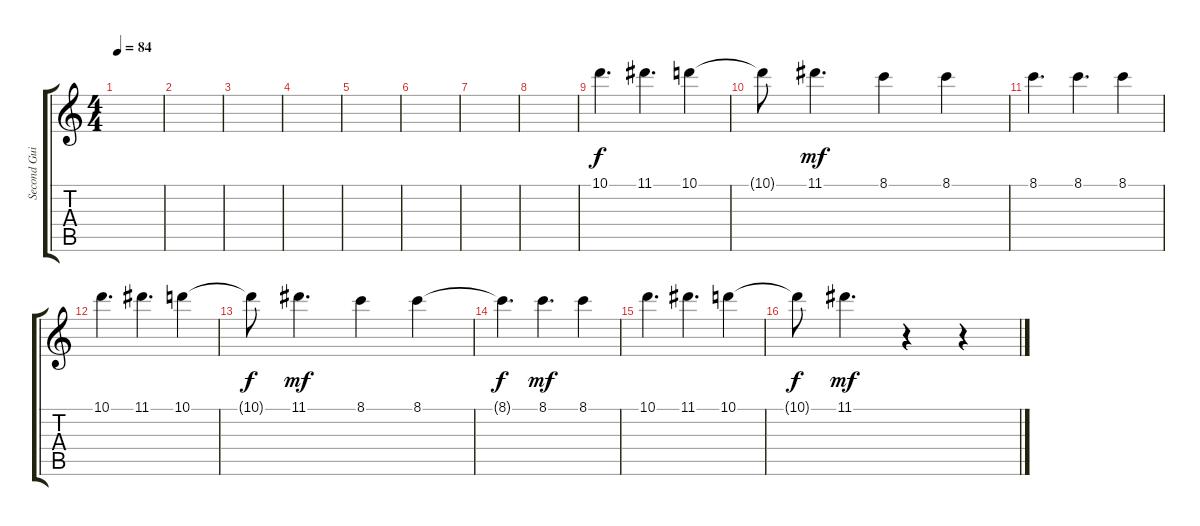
\track ("Second Guitar" "Second Gui") {instrument distortionguitar}
\staff {score tabs}
\tuning (E4 B3 G3 D3 A2 D2) {hide}
\ts (4 4)
\tempo 84
\clef g2
\ks c
|
|
|
|
|
|
|
|
10.1.4{d} 11.1.4{d} 10.1.4 |
10.1{t}.8{dy f} 11.1.4{d dy mf} 8.1.4 8.1.4 |
8.1.4{d} 8.1.4{d} 8.1.4 |
10.1.4{d} 11.1.4{d} 10.1.4 |
10.1{t}.8{dy f} 11.1.4{d dy mf} 8.1.4 8.1.4 |
8.1{t}.4{d dy f} 8.1.4{d dy mf} 8.1.4 |
10.1.4{d} 11.1.4{d} 10.1.4 |
10.1{t}.8{dy f} 11.1.4{d dy mf} r.4 r.4
